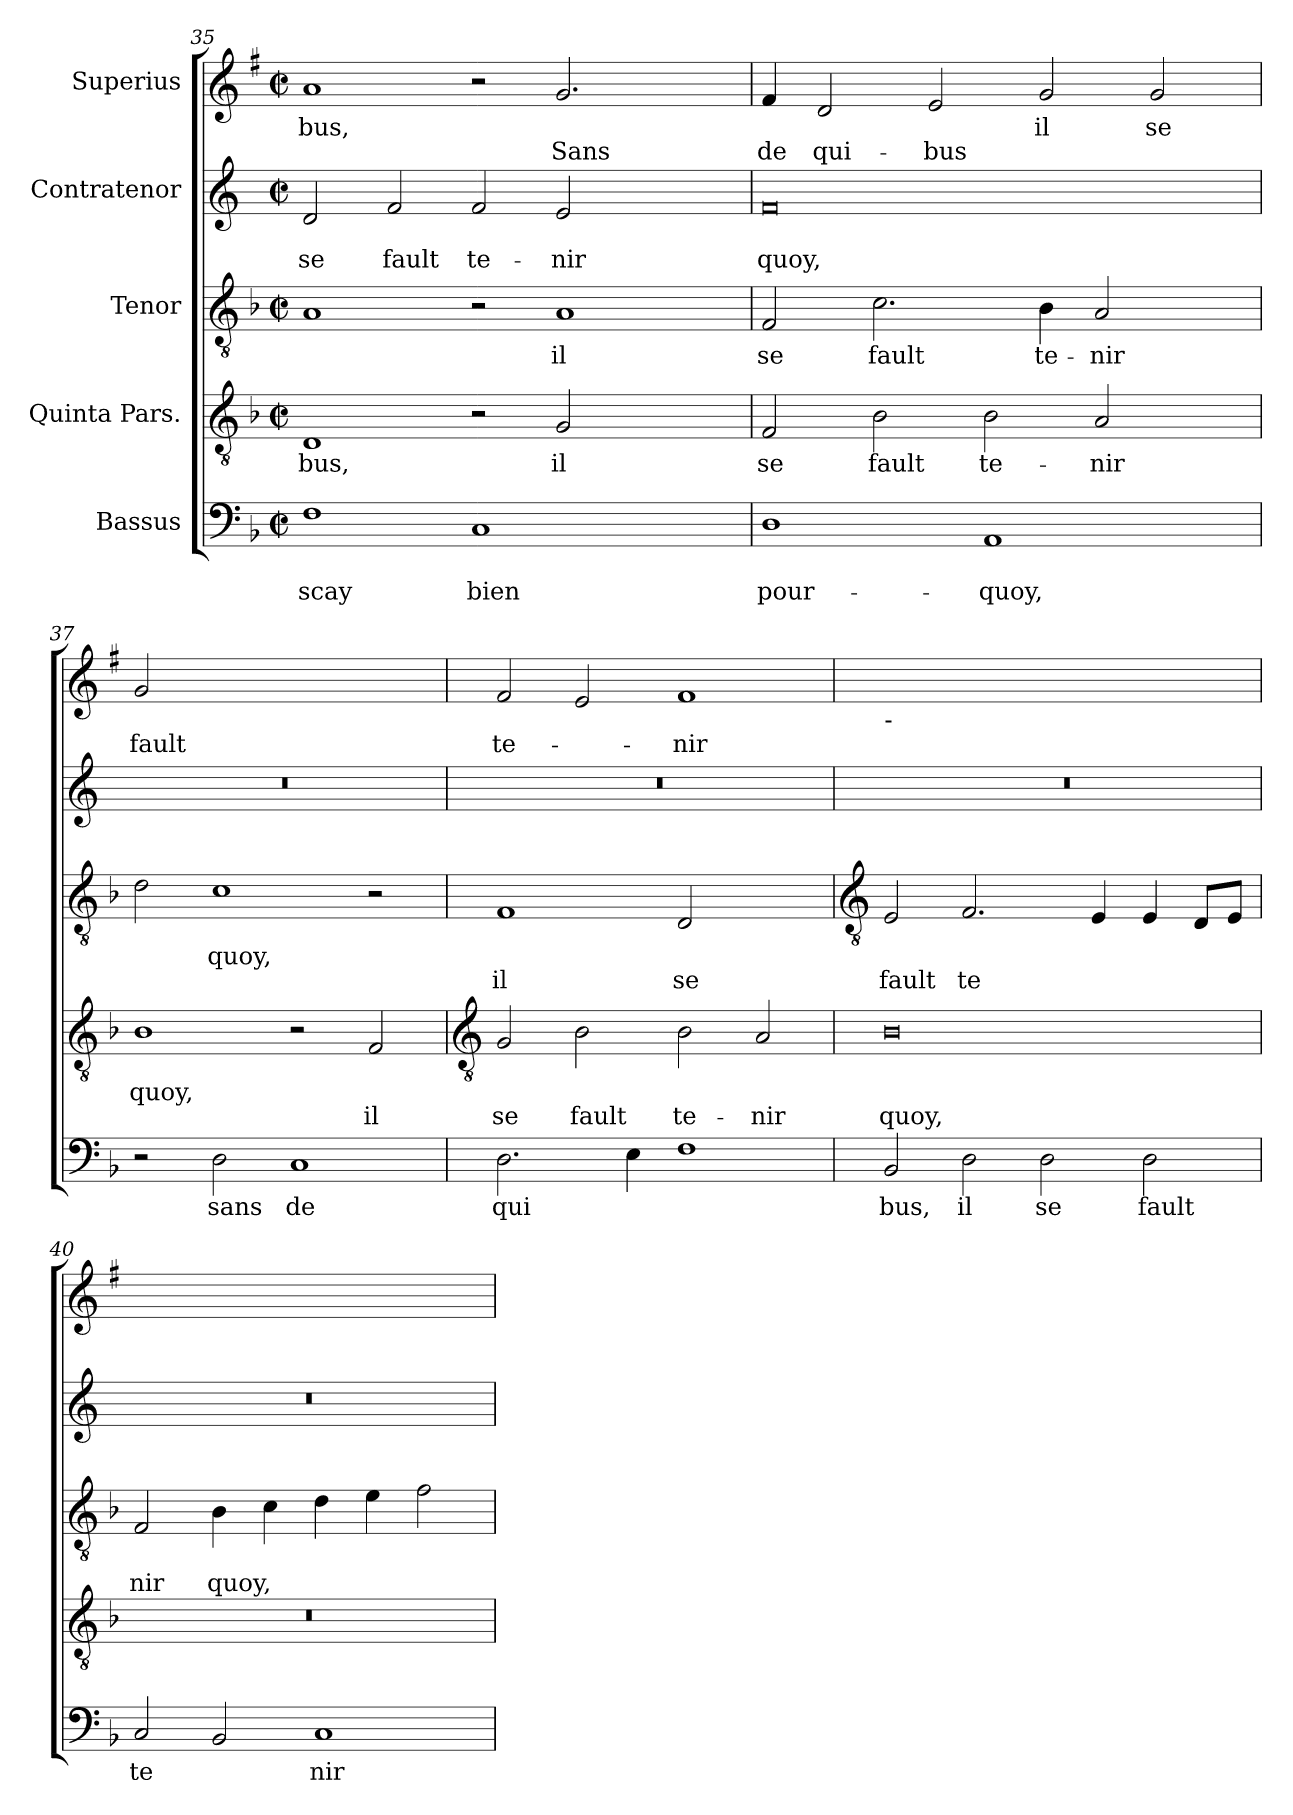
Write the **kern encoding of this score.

**kern	**text	**text	**kern	**text	**text	**kern	**text	**text	**kern	**text	**text	**kern	**text	**text
*part5	*part5	*part5	*part4	*part4	*part4	*part3	*part3	*part3	*part2	*part2	*part2	*part1	*part1	*part1
*staff5	*staff5	*staff5	*staff4	*staff4	*staff4	*staff3	*staff3	*staff3	*staff2	*staff2	*staff2	*staff1	*staff1	*staff1
*I"Bassus	*	*	*I"Quinta Pars.	*	*	*I"Tenor	*	*	*I"Contratenor	*	*	*I"Superius	*	*
*clefF4	*	*	*clefGv2	*	*	*clefGv2	*	*	*clefG2	*	*	*clefG2	*	*
*	*	*	*	*	*	*	*	*	*	*	*	*ITrd1c2	*	*
*k[b-]	*	*	*k[b-]	*	*	*k[b-]	*	*	*k[]	*	*	*k[b-]	*	*
*F:	*	*	*F:	*	*	*F:	*	*	*C:	*	*	*F:	*	*
*M4/2	*	*	*M4/2	*	*	*M4/2	*	*	*M4/2	*	*	*M4/2	*	*
*met(c|)	*	*	*met(c|)	*	*	*met(c|)	*	*	*met(c|)	*	*	*met(c|)	*	*
=35	=35	=35	=35	=35	=35	=35	=35	=35	=35	=35	=35	=35	=35	=35
!	!	!LO:LY:b	!	!LO:LY:b	!	!	!	!	!	!	!LO:LY:b	!	!LO:LY:b	!
1F	.	scay	1D	-bus,	.	1A	.	.	2d	.	se	1g	bus,	.
!	!	!	!	!	!	!	!	!	!	!	!LO:LY:b	!	!	!
.	.	.	.	.	.	.	.	.	2f	.	fault	.	.	.
!	!	!LO:LY:b	!	!	!	!	!	!	!	!	!LO:LY:b	!	!	!
1C	.	bien	2r	.	.	2r	.	.	2f	.	te-	2r	.	.
!	!	!	!	!LO:LY:b	!	!	!LO:LY:b	!	!	!	!LO:LY:b	!	!	!LO:LY:b
.	.	.	2G	il	.	1A	il	.	2e	.	-nir	2.f	.	Sans
2ryy	.	.	2ryy	.	.	.	.	.	2ryy	.	.	.	.	.
.	.	.	.	.	.	.	.	.	.	.	.	4ryy	.	.
=36	=36	=36	=36	=36	=36	=36	=36	=36	=36	=36	=36	=36	=36	=36
!	!	!LO:LY:b	!	!LO:LY:b	!	!	!LO:LY:b	!	!	!	!LO:LY:b	!	!	!LO:LY:b
1D	.	pour-	2F	se	.	2F	se	.	0f	.	quoy,	4e	.	de
!	!	!	!	!	!	!	!	!	!	!	!	!	!	!LO:LY:b
.	.	.	.	.	.	.	.	.	.	.	.	2c	.	qui-
!	!	!	!	!LO:LY:b	!	!	!LO:LY:b	!	!	!	!	!	!	!
.	.	.	2B-	fault	.	2.c	fault	.	.	.	.	.	.	.
!	!	!	!	!	!	!	!	!	!	!	!	!	!	!LO:LY:b
.	.	.	.	.	.	.	.	.	.	.	.	2d	.	-bus
!	!	!LO:LY:b	!	!LO:LY:b	!	!	!	!	!	!	!	!	!	!
1AA	.	-quoy,	2B-	te-	.	.	.	.	.	.	.	.	.	.
!	!	!	!	!	!	!	!LO:LY:b	!	!	!	!	!	!LO:LY:b	!
.	.	.	.	.	.	4B-	te-	.	.	.	.	2f	il	.
!	!	!	!	!LO:LY:b	!	!	!LO:LY:b	!	!	!	!	!	!	!
.	.	.	2A	-nir	.	2A	-nir	.	.	.	.	.	.	.
!	!	!	!	!	!	!	!	!	!	!	!	!	!LO:LY:b	!
.	.	.	.	.	.	.	.	.	.	.	.	2f	se	.
4ryy	.	.	4ryy	.	.	4ryy	.	.	4ryy	.	.	.	.	.
=37	=37	=37	=37	=37	=37	=37	=37	=37	=37	=37	=37	=37	=37	=37
!	!	!	!	!LO:LY:b	!	!	!	!	!	!	!	!	!LO:LY:b	!
2r	.	.	1B-	quoy,	.	2d	.	.	0r	.	.	2f	fault	.
!	!LO:LY:b	!	!	!	!	!	!LO:LY:b	!	!	!	!	!	!	!
2D	sans	.	.	.	.	1c	quoy,	.	.	.	.	1.ryy	.	.
!	!LO:LY:b	!	!	!	!	!	!	!	!	!	!	!	!	!
1C	de	.	2r	.	.	.	.	.	.	.	.	.	.	.
!	!	!	!	!	!LO:LY:b	!	!	!	!	!	!	!	!	!
.	.	.	2F	.	il	2r	.	.	.	.	.	.	.	.
!!LO:LB:g=z
=38	=38	=38	=38	=38	=38	=38	=38	=38	=38	=38	=38	=38	=38	=38
*	*	*	*clefGv2	*	*	*	*	*	*	*	*	*	*	*
!	!LO:LY:b	!	!	!	!LO:LY:b	!	!	!LO:LY:b	!	!	!	!	!LO:LY:b	!
2.D	qui	.	2G	.	se	1F	.	il	0r	.	.	2e	te-	.
!	!	!	!	!	!LO:LY:b	!	!	!	!	!	!	!	!	!
.	.	.	2B-	.	fault	.	.	.	.	.	.	2d	.	.
4E	.	.	.	.	.	.	.	.	.	.	.	.	.	.
!	!	!	!	!	!LO:LY:b	!	!	!LO:LY:b	!	!	!	!	!LO:LY:b	!
1F	.	.	2B-	.	te-	2D	.	se	.	.	.	1e	-nir	.
!	!	!	!	!	!LO:LY:b	!	!	!	!	!	!	!	!	!
.	.	.	2A	.	-nir	2ryy	.	.	.	.	.	.	.	.
!!LO:LB:g=z
=39	=39	=39	=39	=39	=39	=39	=39	=39	=39	=39	=39	=39	=39	=39
*	*	*	*	*	*	*clefGv2	*	*	*	*	*	*	*	*
!	!	!	!	!	!	!	!	!	!	!	!	!LO:TX:b:t=-	!	!
!	!LO:LY:b	!	!	!	!LO:LY:b	!	!	!LO:LY:b	!	!	!	!	!LO:LY:b	!
2BB-	bus,	.	0B-	.	quoy,	2E	.	fault	0r	.	.	[0dyy	quoy,	.
!	!LO:LY:b	!	!	!	!	!	!	!LO:LY:b	!	!	!	!	!	!
2D	il	.	.	.	.	2.F	.	te	.	.	.	.	.	.
!	!LO:LY:b	!	!	!	!	!	!	!	!	!	!	!	!	!
2D	se	.	.	.	.	.	.	.	.	.	.	.	.	.
.	.	.	.	.	.	4E	.	.	.	.	.	.	.	.
!	!LO:LY:b	!	!	!	!	!	!	!	!	!	!	!	!	!
2D	fault	.	.	.	.	4E	.	.	.	.	.	.	.	.
.	.	.	.	.	.	8DL	.	.	.	.	.	.	.	.
.	.	.	.	.	.	8EJ	.	.	.	.	.	.	.	.
!!LO:LB:g=z
=40	=40	=40	=40	=40	=40	=40	=40	=40	=40	=40	=40	=40	=40	=40
!	!LO:LY:b	!	!	!	!	!	!	!LO:LY:b	!	!	!	!	!	!
2C	te	.	0r	.	.	2F	.	nir	0r	.	.	1.dyy_	.	.
!	!	!	!	!	!	!	!	!LO:LY:b	!	!	!	!	!	!
2BB-	.	.	.	.	.	4B-	.	quoy,	.	.	.	.	.	.
.	.	.	.	.	.	4c	.	.	.	.	.	.	.	.
!	!LO:LY:b	!	!	!	!	!	!	!	!	!	!	!	!	!
1C	nir	.	.	.	.	4d	.	.	.	.	.	.	.	.
.	.	.	.	.	.	4e	.	.	.	.	.	.	.	.
.	.	.	.	.	.	2f	.	.	.	.	.	2dyy]	.	.
=	=	=	=	=	=	=	=	=	=	=	=	=	=	=
*-	*-	*-	*-	*-	*-	*-	*-	*-	*-	*-	*-	*-	*-	*-
